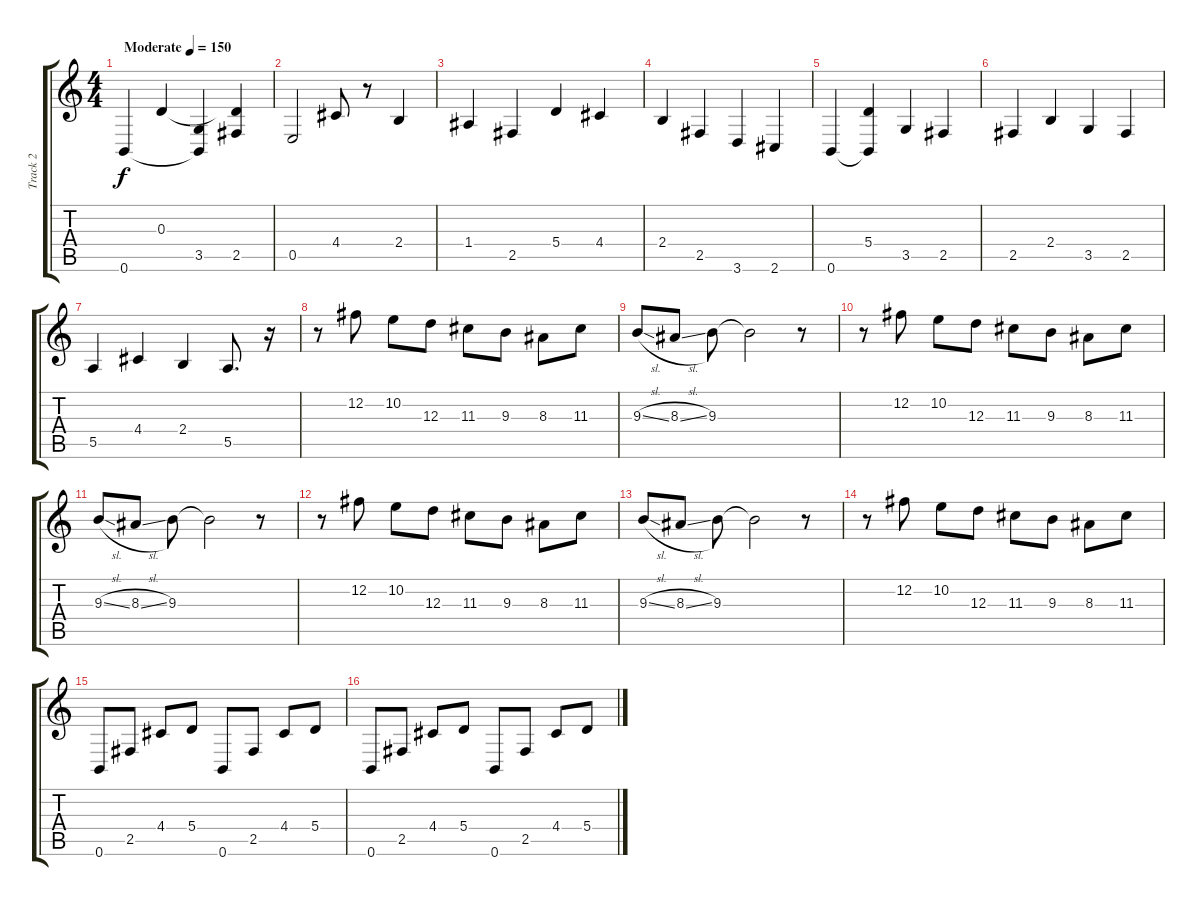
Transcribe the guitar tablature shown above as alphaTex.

\track ("Track 2" "Track 2") {instrument acousticguitarnylon}
\staff {score tabs}
\tuning (B3 Gb3 D3 A2 E2 B1) {hide}
\ts (4 4)
\tempo (150 "Moderate")
\clef g2
\ks c
0.6.4{dy f instrument acousticguitarnylon} 0.3.4 (3.5 0.6{t}).4 (0.3{t} 2.5).4 |
0.5.2 4.4.8 r.8 2.4.4 |
1.4.4 2.5.4 5.4.4 4.4.4 |
2.4.4 2.5.4 3.6.4 2.6.4 |
0.6.4 (5.4 0.6{t}).4 3.5.4 2.5.4 |
2.5.4 2.4.4 3.5.4 2.5.4 |
5.5.4 4.4.4 2.4.4 5.5.8{d} r.16 |
r.8 12.2.8 10.2.8 12.3.8 11.3.8 9.3.8 8.3.8 11.3.8 |
9.3{sl}.8 8.3{sl}.8 9.3.8 9.3{t}.2 r.8 |
r.8 12.2.8 10.2.8 12.3.8 11.3.8 9.3.8 8.3.8 11.3.8 |
9.3{sl}.8 8.3{sl}.8 9.3.8 9.3{t}.2 r.8 |
r.8 12.2.8 10.2.8 12.3.8 11.3.8 9.3.8 8.3.8 11.3.8 |
9.3{sl}.8 8.3{sl}.8 9.3.8 9.3{t}.2 r.8 |
r.8 12.2.8 10.2.8 12.3.8 11.3.8 9.3.8 8.3.8 11.3.8 |
0.6.8 2.5.8 4.4.8 5.4.8 0.6.8 2.5.8 4.4.8 5.4.8 |
0.6.8 2.5.8 4.4.8 5.4.8 0.6.8 2.5.8 4.4.8 5.4.8
